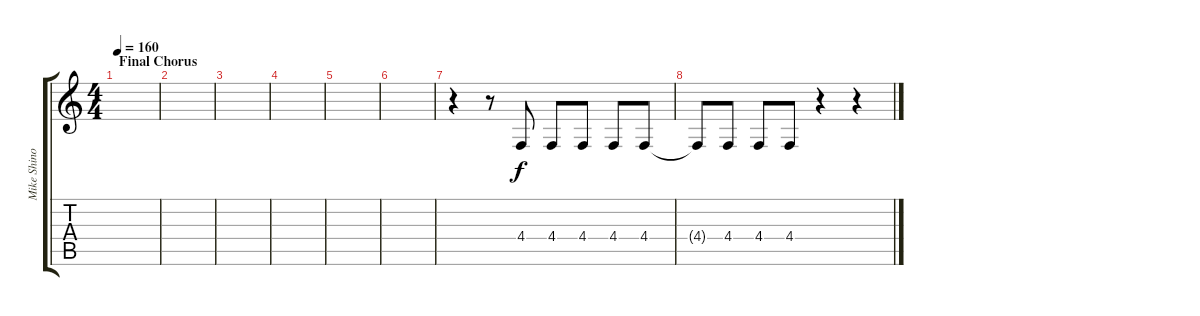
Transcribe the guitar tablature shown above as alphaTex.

\track ("Mike Shinoda (Vocals)" "Mike Shino") {instrument cello}
\staff {score tabs}
\tuning (Eb4 Bb3 Gb3 Db3 Ab2 Eb2) {hide}
\ts (4 4)
\section ("" "Final Chorus")
\tempo 160
\clef g2
\ks c
|
|
|
|
|
|
r.4 r.8 4.4.8 4.4.8 4.4.8 4.4.8 4.4.8 |
4.4{t}.8 4.4.8 4.4.8 4.4.8 r.4 r.4
